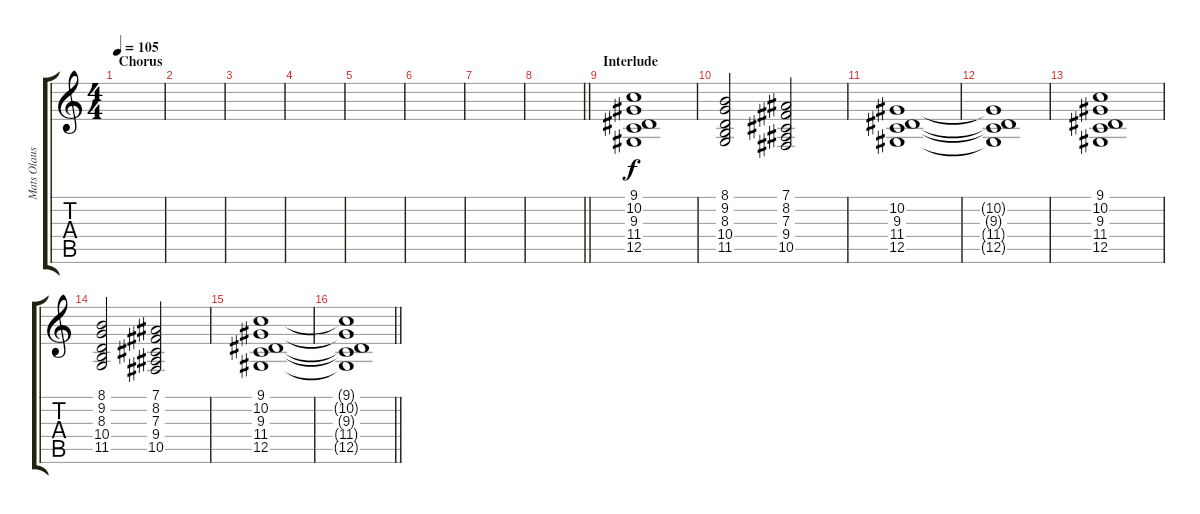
\track ("Mats Olausson" "Mats Olaus") {instrument choiraahs}
\staff {score tabs}
\tuning (Eb4 Bb3 Gb3 Db3 Ab2 Eb2) {hide}
\ts (4 4)
\section ("" "Chorus")
\tempo 105
\clef g2
\ks c
|
|
|
|
|
|
|
\barLineRight lightlight
|
\section ("" "Interlude")
(9.1 10.2 9.3 11.4 12.5).1 |
(8.1 9.2 8.3 10.4 11.5).2 (7.1 8.2 7.3 9.4 10.5).2 |
(10.2 9.3 11.4 12.5).1 |
(10.2{t} 9.3{t} 11.4{t} 12.5{t}).1 |
(9.1 10.2 9.3 11.4 12.5).1 |
(8.1 9.2 8.3 10.4 11.5).2 (7.1 8.2 7.3 9.4 10.5).2 |
(9.1 10.2 9.3 11.4 12.5).1 |
\barLineRight lightlight
(9.1{t} 10.2{t} 9.3{t} 11.4{t} 12.5{t}).1
